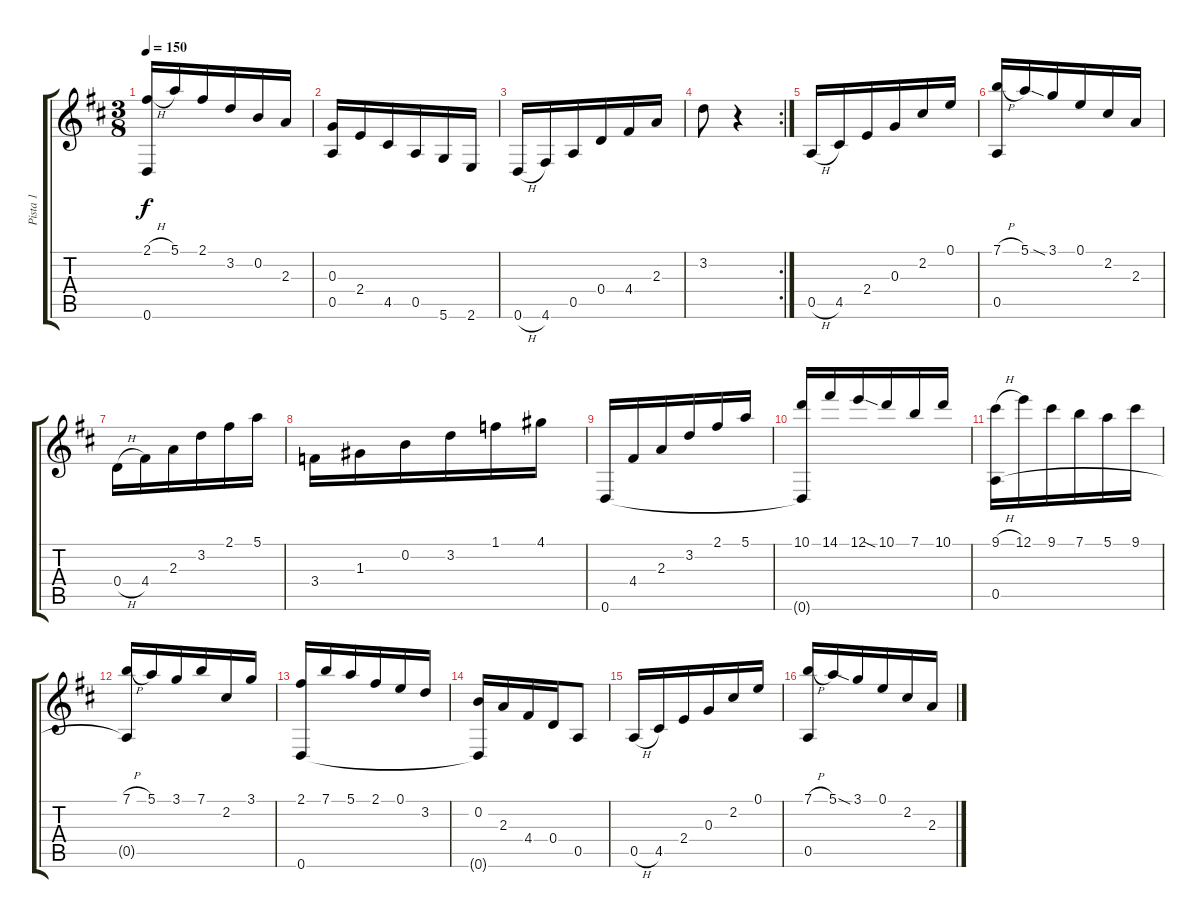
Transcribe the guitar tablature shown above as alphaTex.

\track ("Pista 1" "Pista 1") {instrument overdrivenguitar}
\staff {score tabs}
\tuning (E4 B3 G3 D3 A2 D2) {hide}
\ts (3 8)
\tempo 150
\clef g2
\ks d
(2.1{h} 0.6).16{dy f} 5.1.16 2.1.16 3.2.16 0.2.16 2.3.16 |
(0.3 0.5).16 2.4.16 4.5.16 0.5.16 5.6.16 2.6.16 |
0.6{h}.16 4.6.16 0.5.16 0.4.16 4.4.16 2.3.16 |
\rc 2
3.2.8 r.4 |
0.5{h}.16 4.5.16 2.4.16 0.3.16 2.2.16 0.1.16 |
(7.1{h} 0.5).16 5.1.16 3.1{sia}.16 0.1.16 2.2.16 2.3.16 |
0.4{h}.16 4.4.16 2.3.16 3.2.16 2.1.16 5.1.16 |
3.4.16 1.3.16 0.2.16 3.2.16 1.1.16 4.1.16 |
0.6.16 4.4.16 2.3.16 3.2.16 2.1.16 5.1.16 |
(10.1 0.6{t}).16 14.1.16 12.1.16 10.1{sia}.16 7.1.16 10.1.16 |
(9.1{h} 0.5).16 12.1.16 9.1.16 7.1.16 5.1.16 9.1.16 |
(7.1{h} 0.5{t}).16 5.1.16 3.1.16 7.1.16 2.2.16 3.1.16 |
(2.1 0.6).16 7.1.16 5.1.16 2.1.16 0.1.16 3.2.16 |
(0.2 0.6{t}).16 2.3.16 4.4.16 0.4.16 0.5.8 |
0.5{h}.16 4.5.16 2.4.16 0.3.16 2.2.16 0.1.16 |
(7.1{h} 0.5).16 5.1.16 3.1{sia}.16 0.1.16 2.2.16 2.3.16
